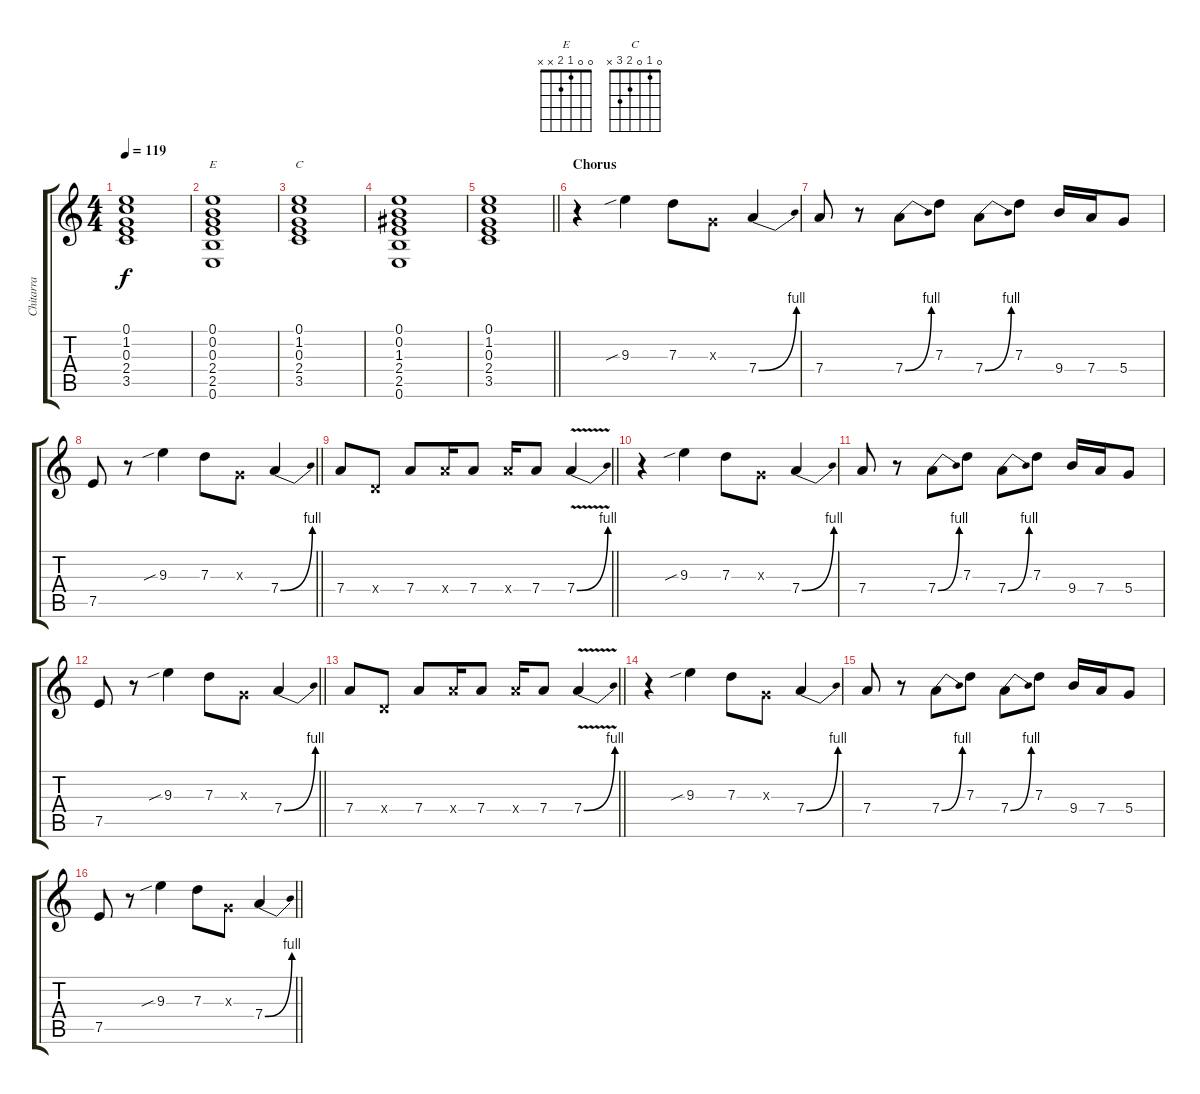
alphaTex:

\track ("Chitarra" "Chitarra") {instrument electricguitarmuted}
\staff {score tabs}
\tuning (E4 B3 G3 D3 A2 E2) {hide}
\chord ("E" 0 0 1 2 x x)
\chord ("C" 0 1 0 2 3 x)
\ts (4 4)
\tempo 119
\clef g2
\ks c
(0.1 1.2 0.3 2.4 3.5).1{dy f} |
(0.1 0.2 0.3 2.4 2.5 0.6).1{ch "E"} |
(0.1 1.2 0.3 2.4 3.5).1{ch "C"} |
(0.1 0.2 1.3 2.4 2.5 0.6).1 |
\barLineRight lightlight
(0.1 1.2 0.3 2.4 3.5).1 |
\section ("" "Chorus")
r.4 9.3{sib}.4 7.3.8 0.3{x}.8 7.4{be (bend 0 0 60 4)}.4 |
7.4.8 r.8 7.4{be (bend 0 0 60 4)}.8 7.3.8 7.4{be (bend 0 0 60 4)}.8 7.3.8 9.4.16 7.4.16 5.4.8 |
\barLineRight lightlight
7.5.8 r.8 9.3{sib}.4 7.3.8 0.3{x}.8 7.4{be (bend 0 0 60 4)}.4 |
\barLineRight lightlight
7.4.8 0.4{x}.8 7.4.8 7.4{x}.16 7.4.8 7.4{x}.16 7.4.8 7.4{be (bend 0 0 60 4) v}.4 |
r.4 9.3{sib}.4 7.3.8 0.3{x}.8 7.4{be (bend 0 0 60 4)}.4 |
7.4.8 r.8 7.4{be (bend 0 0 60 4)}.8 7.3.8 7.4{be (bend 0 0 60 4)}.8 7.3.8 9.4.16 7.4.16 5.4.8 |
\barLineRight lightlight
7.5.8 r.8 9.3{sib}.4 7.3.8 0.3{x}.8 7.4{be (bend 0 0 60 4)}.4 |
\barLineRight lightlight
7.4.8 0.4{x}.8 7.4.8 7.4{x}.16 7.4.8 7.4{x}.16 7.4.8 7.4{be (bend 0 0 60 4) v}.4 |
r.4 9.3{sib}.4 7.3.8 0.3{x}.8 7.4{be (bend 0 0 60 4)}.4 |
7.4.8 r.8 7.4{be (bend 0 0 60 4)}.8 7.3.8 7.4{be (bend 0 0 60 4)}.8 7.3.8 9.4.16 7.4.16 5.4.8 |
\barLineRight lightlight
7.5.8 r.8 9.3{sib}.4 7.3.8 0.3{x}.8 7.4{be (bend 0 0 60 4)}.4
